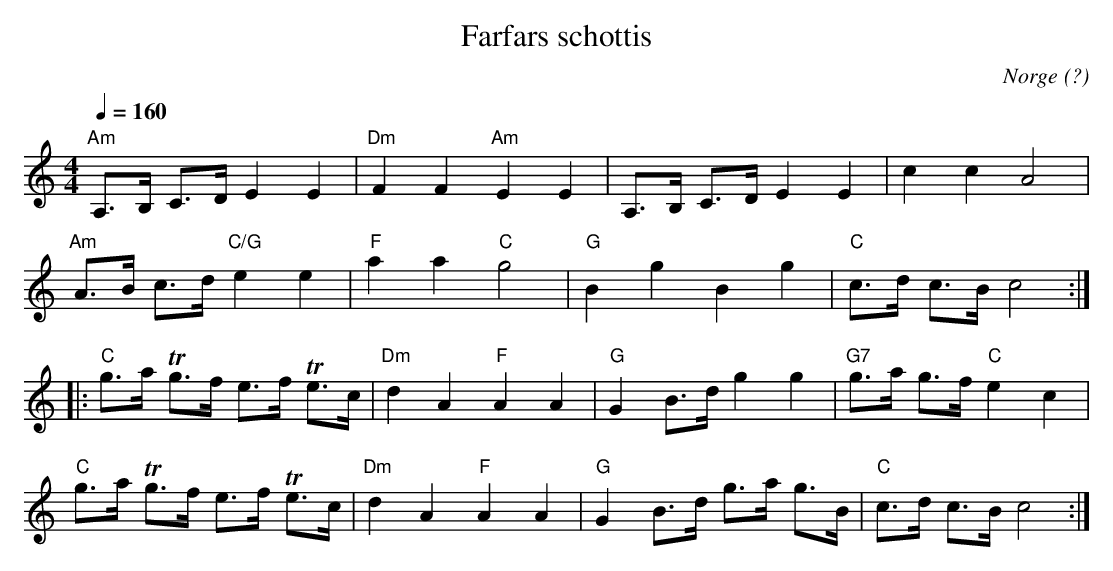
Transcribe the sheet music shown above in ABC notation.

X:1
T:Farfars schottis
O:Norge (?)
M:4/4
L:1/8
Q:1/4=160
K:C
"Am"A,>B, C>D E2 E2|"Dm"F2 F2 "Am"E2 E2|A,>B, C>D E2 E2|c2 c2 A4|
"Am"A>B c>d "C/G"e2 e2|"F"a2 a2 "C"g4|"G"B2 g2 B2 g2|"C"c>d c>B c4:|
|:"C"g>a Tg>f e>f Te>c|"Dm"d2 A2 "F"A2 A2|"G"G2 B3/2d/2 g2 g2|"G7"g>a g>f "C"e2 c2|
"C"g>a Tg>f e>f Te>c|"Dm"d2 A2 "F"A2 A2|"G"G2 B>d g>a g>B|"C"c>d c>B c4:|
